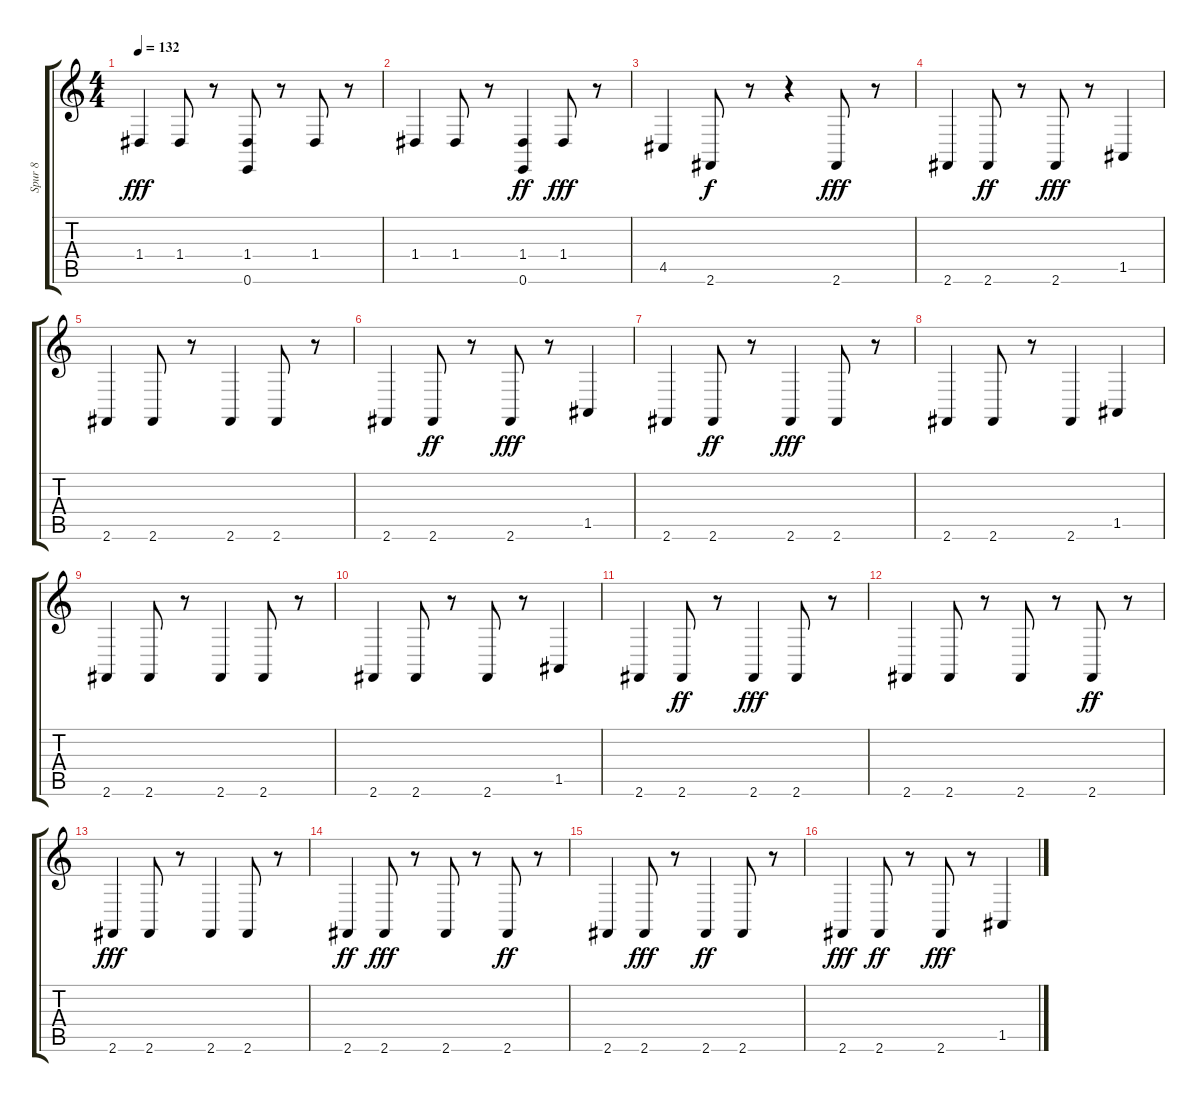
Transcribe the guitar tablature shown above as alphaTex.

\track ("Spur 8" "Spur 8") {instrument celesta}
\staff {score tabs}
\tuning (E4 B3 G3 D3 A2 E2) {hide}
\ts (4 4)
\tempo 132
\clef g2
\ks c
1.4.4{dy fff} 1.4.8 r.8 (1.4 0.6).8 r.8 1.4.8 r.8 |
1.4.4 1.4.8 r.8 (1.4 0.6).4{dy ff} 1.4.8{dy fff} r.8 |
4.5.4 2.6.8{dy f} r.8 r.4 2.6.8{dy fff} r.8 |
2.6.4 2.6.8{dy ff} r.8 2.6.8{dy fff} r.8 1.5.4 |
2.6.4 2.6.8 r.8 2.6.4 2.6.8 r.8 |
2.6.4 2.6.8{dy ff} r.8 2.6.8{dy fff} r.8 1.5.4 |
2.6.4 2.6.8{dy ff} r.8 2.6.4{dy fff} 2.6.8 r.8 |
2.6.4 2.6.8 r.8 2.6.4 1.5.4 |
2.6.4 2.6.8 r.8 2.6.4 2.6.8 r.8 |
2.6.4 2.6.8 r.8 2.6.8 r.8 1.5.4 |
2.6.4 2.6.8{dy ff} r.8 2.6.4{dy fff} 2.6.8 r.8 |
2.6.4 2.6.8 r.8 2.6.8 r.8 2.6.8{dy ff} r.8 |
2.6.4{dy fff} 2.6.8 r.8 2.6.4 2.6.8 r.8 |
2.6.4{dy ff} 2.6.8{dy fff} r.8 2.6.8 r.8 2.6.8{dy ff} r.8 |
2.6.4 2.6.8{dy fff} r.8 2.6.4{dy ff} 2.6.8 r.8 |
2.6.4{dy fff} 2.6.8{dy ff} r.8 2.6.8{dy fff} r.8 1.5.4
